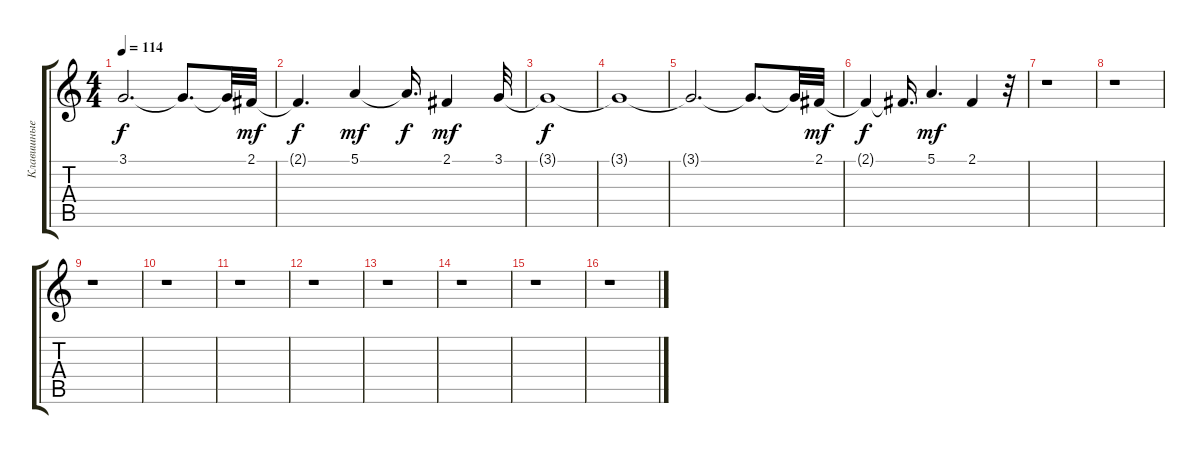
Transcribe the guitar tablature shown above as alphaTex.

\track ("Клавишные" "Клавишные") {instrument stringensemble2}
\staff {score tabs}
\tuning (E4 B3 G3 D3 A2 E2) {hide}
\ts (4 4)
\tempo 114
\clef g2
\ks c
3.1{t}.2{d dy f} 3.1{t}.8{d} 3.1{t}.32 2.1.32{dy mf} |
2.1{t}.4{d dy f} 5.1.4{dy mf} 5.1{t}.16{d dy f} 2.1.4{dy mf} 3.1.32 |
3.1{t}.1{dy f} |
3.1{t}.1 |
3.1{t}.2{d} 3.1{t}.8{d} 3.1{t}.32 2.1.32{dy mf} |
2.1{t}.4{dy f} 2.1{t}.16{d} 5.1.4{d dy mf} 2.1.4 r.32 |
r.1 |
r.1 |
r.1 |
r.1 |
r.1 |
r.1 |
r.1 |
r.1 |
r.1 |
r.1
